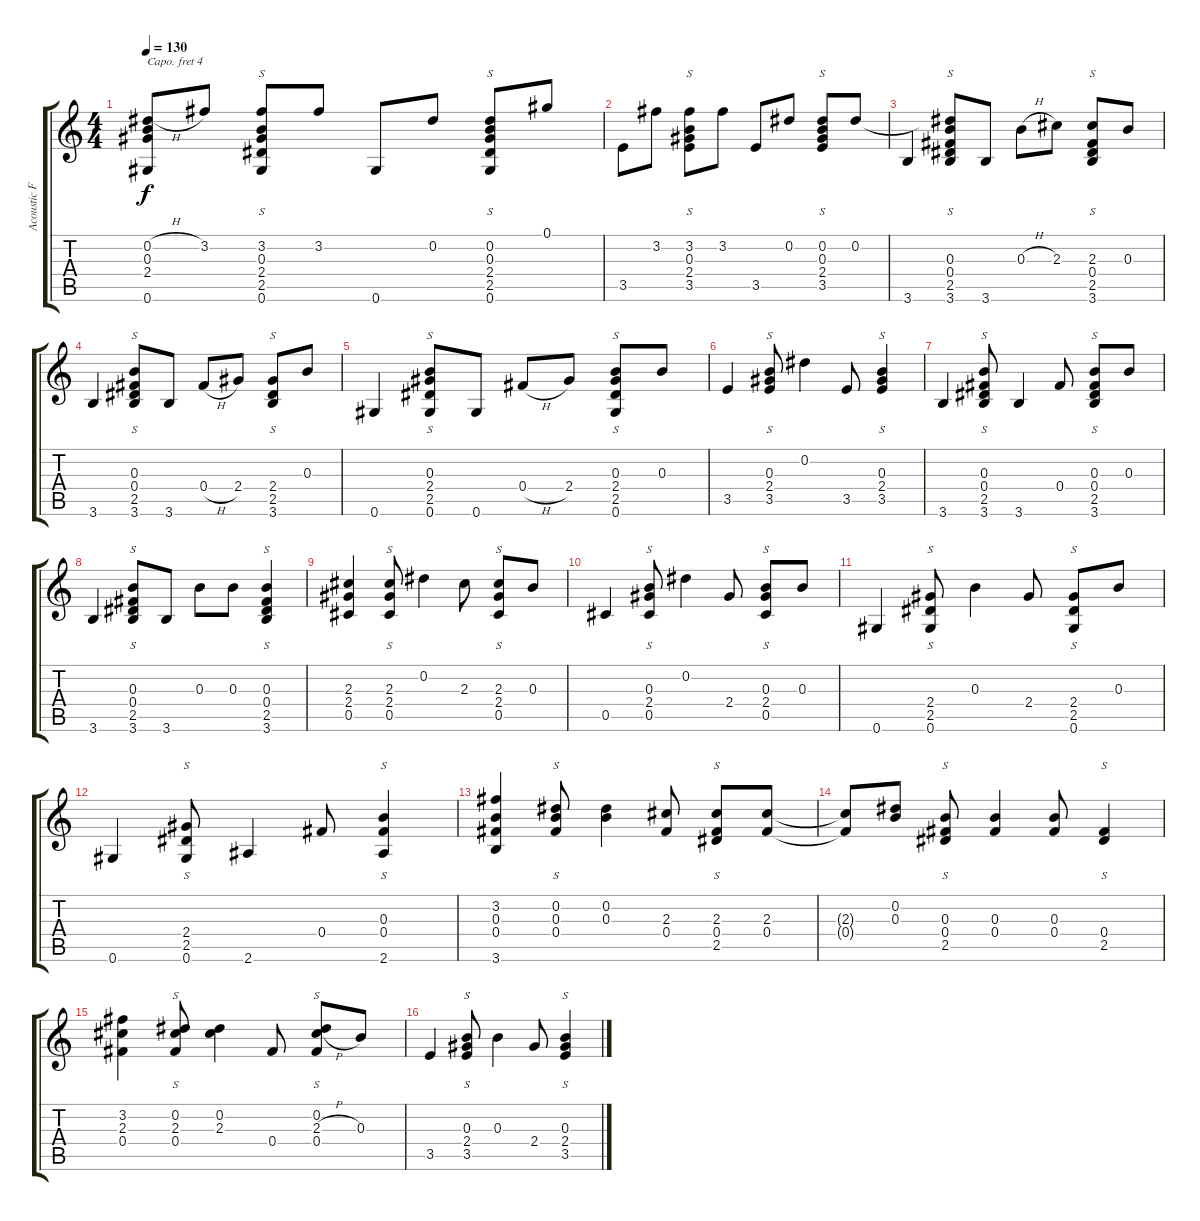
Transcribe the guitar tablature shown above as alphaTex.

\track ("Acoustic Fingerstyle Guitar Arrangement" "Acoustic F") {instrument acousticguitarnylon}
\staff {score tabs}
\capo 4
\tuning (E4 B3 G3 D3 A2 E2) {hide}
\ts (4 4)
\tempo 130
\clef g2
\ks c
(0.2{h} 0.3 2.4 0.6).8{dy f} 3.2.8 (3.2 0.3 2.4 2.5 0.6).8{s} 3.2.8 0.6.8 0.2.8 (0.2 0.3 2.4 2.5 0.6).8{s} 0.1.8 |
3.5.8 3.2.8 (3.2 0.3 2.4 3.5).8{s} 3.2.8 3.5.8 0.2.8 (0.2 0.3 2.4 3.5).8{s} 0.2.8 |
3.6.4 (0.2{t} 0.3 0.4 2.5 3.6).8{s} 3.6.8 0.3{h}.8 2.3.8 (2.3 0.4 2.5 3.6).8{s} 0.3.8 |
3.6.4 (0.3 0.4 2.5 3.6).8{s} 3.6.8 0.4{h}.8 2.4.8 (2.4 2.5 3.6).8{s} 0.3.8 |
0.6.4 (0.3 2.4 2.5 0.6).8{s} 0.6.8 0.4{h}.8 2.4.8 (0.3 2.4 2.5 0.6).8{s} 0.3.8 |
3.5.4 (0.3 2.4 3.5).8{s} 0.2.4 3.5.8 (0.3 2.4 3.5).4{s} |
3.6.4 (0.3 0.4 2.5 3.6).8{s} 3.6.4 0.4.8 (0.3 0.4 2.5 3.6).8{s} 0.3.8 |
3.6.4 (0.3 0.4 2.5 3.6).8{s} 3.6.8 0.3.8 0.3.8 (0.3 0.4 2.5 3.6).4{s} |
(2.3 2.4 0.5).4 (2.3 2.4 0.5).8{s} 0.2.4 2.3.8 (2.3 2.4 0.5).8{s} 0.3.8 |
0.5.4 (0.3 2.4 0.5).8{s} 0.2.4 2.4.8 (0.3 2.4 0.5).8{s} 0.3.8 |
0.6.4 (2.4 2.5 0.6).8{s} 0.3.4 2.4.8 (2.4 2.5 0.6).8{s} 0.3.8 |
0.6.4 (2.4 2.5 0.6).8{s} 2.6.4 0.4.8 (0.3 0.4 2.6).4{s} |
(3.2 0.3 0.4 3.6).4 (0.2 0.3 0.4).8{s} (0.2 0.3).4 (2.3 0.4).8 (2.3 0.4 2.5).8{s} (2.3 0.4).8 |
(2.3{t} 0.4{t}).8 (0.2 0.3).8 (0.3 0.4 2.5).8{s} (0.3 0.4).4 (0.3 0.4).8 (0.4 2.5).4{s} |
(3.2 2.3 0.4).4 (0.2 2.3 0.4).8{s} (0.2 2.3).4 0.4.8 (0.2 2.3{h} 0.4).8{s} 0.3.8 |
3.5.4 (0.3 2.4 3.5).8{s} 0.3.4 2.4.8 (0.3 2.4 3.5).4{s}
